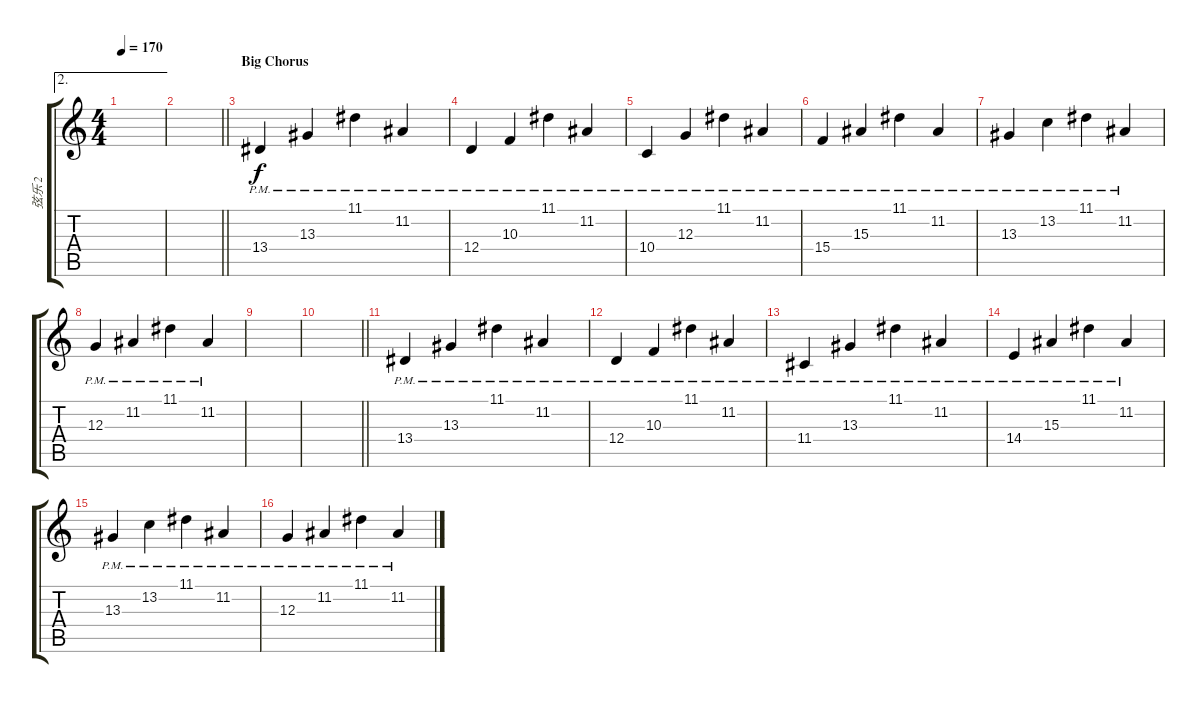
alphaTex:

\track ("弦乐 2" "弦乐 2") {instrument stringensemble1}
\staff {score tabs}
\tuning (E4 B3 G3 D3 A2 E2) {hide}
\ae 2
\ts (4 4)
\tempo 170
\clef g2
\ks c
|
\barLineRight lightlight
|
\section ("" "Big Chorus")
13.4{pm}.4 13.3{pm}.4 11.1{pm}.4 11.2{pm}.4 |
12.4{pm}.4 10.3{pm}.4 11.1{pm}.4 11.2{pm}.4 |
10.4{pm}.4 12.3{pm}.4 11.1{pm}.4 11.2{pm}.4 |
15.4{pm}.4 15.3{pm}.4 11.1{pm}.4 11.2{pm}.4 |
13.3{pm}.4 13.2{pm}.4 11.1{pm}.4 11.2{pm}.4 |
12.3{pm}.4 11.2{pm}.4 11.1{pm}.4 11.2{pm}.4 |
|
\barLineRight lightlight
|
13.4{pm}.4 13.3{pm}.4 11.1{pm}.4 11.2{pm}.4 |
12.4{pm}.4 10.3{pm}.4 11.1{pm}.4 11.2{pm}.4 |
11.4{pm}.4 13.3{pm}.4 11.1{pm}.4 11.2{pm}.4 |
14.4{pm}.4 15.3{pm}.4 11.1{pm}.4 11.2{pm}.4 |
13.3{pm}.4 13.2{pm}.4 11.1{pm}.4 11.2{pm}.4 |
12.3{pm}.4 11.2{pm}.4 11.1{pm}.4 11.2{pm}.4
